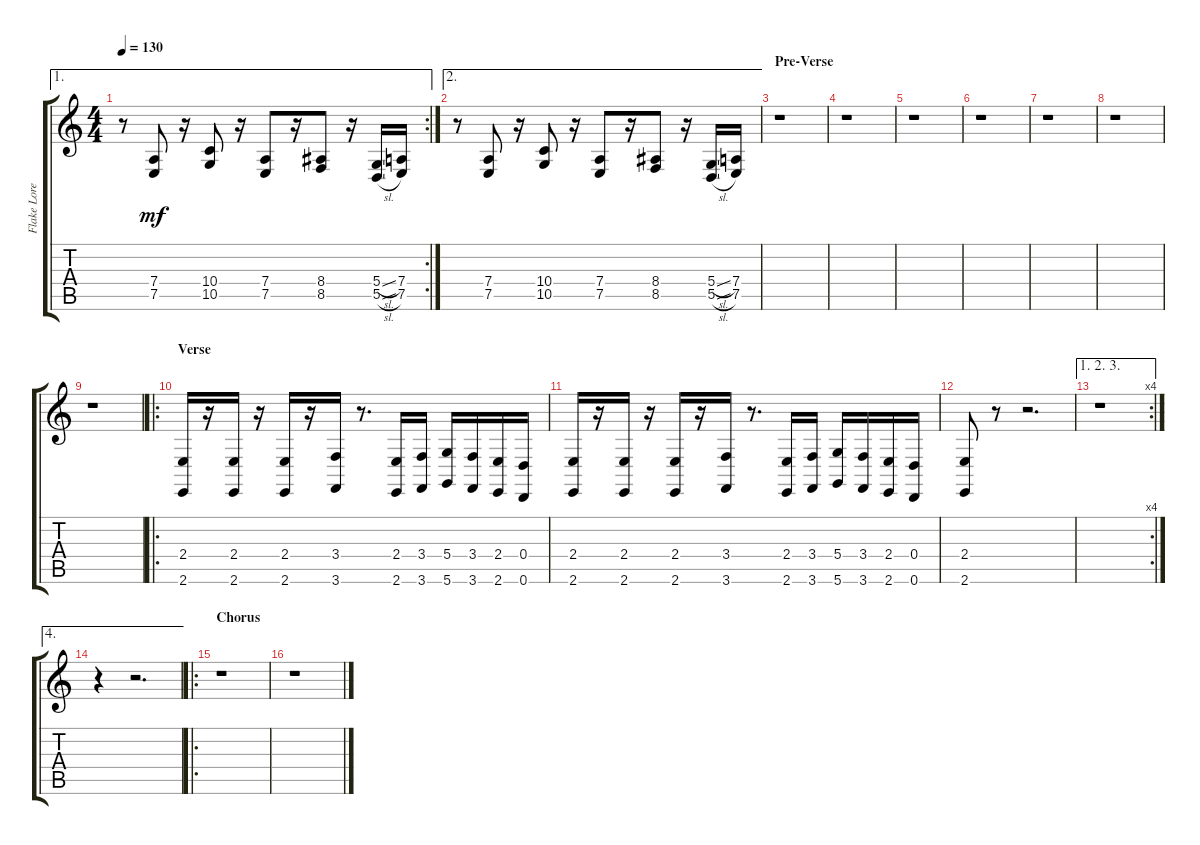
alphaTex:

\track ("Flake Lorenz" "Flake Lore") {instrument lead2sawtooth}
\staff {score tabs}
\tuning (E4 B3 G3 D3 A2 D2) {hide}
\ae 1
\rc 2
\ts (4 4)
\tempo 130
\clef g2
\ks c
r.8{dy mf} (7.4 7.5).8 r.16 (10.4 10.5).8 r.16 (7.4 7.5).8 r.16 (8.4 8.5).8 r.16 (5.4{sl} 5.5{sl}).16 (7.4 7.5).16 |
\ae 2
r.8 (7.4 7.5).8 r.16 (10.4 10.5).8 r.16 (7.4 7.5).8 r.16 (8.4 8.5).8 r.16 (5.4{sl} 5.5{sl}).16 (7.4 7.5).16 |
\section ("" "Pre-Verse")
r.1 |
r.1 |
r.1 |
r.1 |
r.1 |
r.1 |
r.1 |
\ro
\section ("" "Verse")
(2.4 2.6).16 r.16 (2.4 2.6).16 r.16 (2.4 2.6).16 r.16 (3.4 3.6).16 r.8{d} (2.4 2.6).16 (3.4 3.6).16 (5.4 5.6).16 (3.4 3.6).16 (2.4 2.6).16 (0.4 0.6).16 |
(2.4 2.6).16 r.16 (2.4 2.6).16 r.16 (2.4 2.6).16 r.16 (3.4 3.6).16 r.8{d} (2.4 2.6).16 (3.4 3.6).16 (5.4 5.6).16 (3.4 3.6).16 (2.4 2.6).16 (0.4 0.6).16 |
(2.4 2.6).8 r.8 r.2{d} |
\ae (1 2 3)
\rc 4
r.1 |
\ae 4
r.4 r.2{d} |
\ro
\section ("" "Chorus")
r.1 |
r.1
